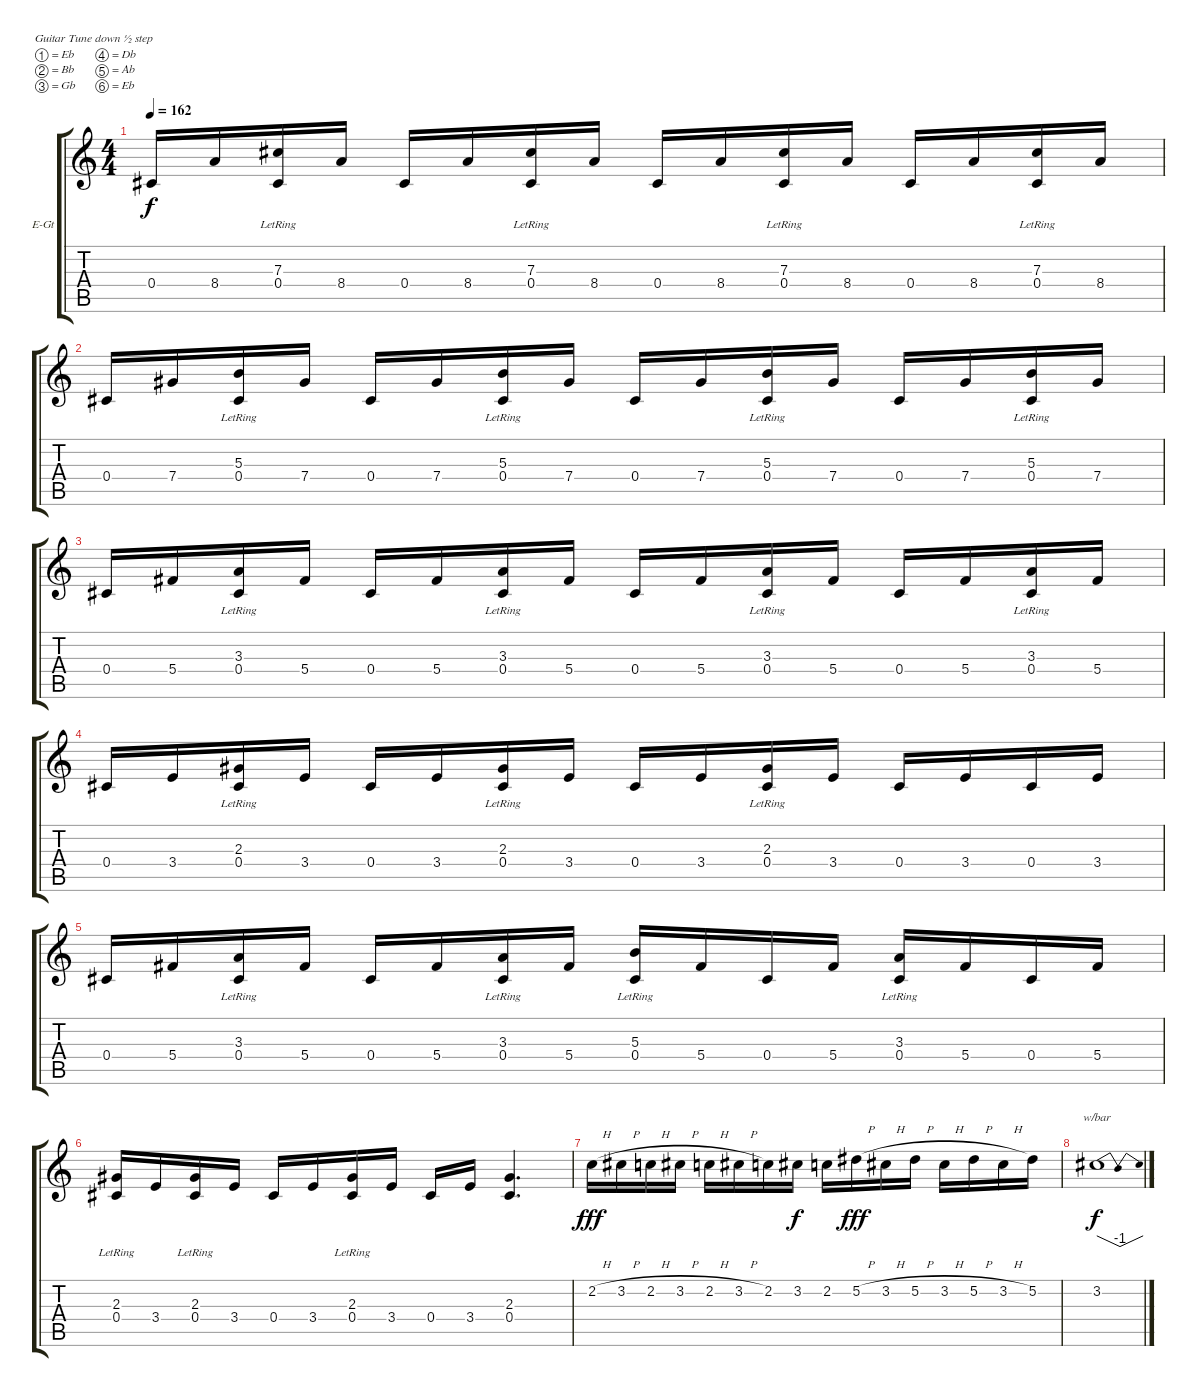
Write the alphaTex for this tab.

\bracketExtendMode groupsimilarinstruments
\firstSystemTrackNameOrientation horizontal
\otherSystemsTrackNameOrientation horizontal
\track ("Lead stick" "E-Gt") {instrument overdrivenguitar}
\staff {score tabs}
\tuning (Eb4 Bb3 Gb3 Db3 Ab2 Eb2)
\ts (4 4)
\tempo 162
\clef g2
\ks c
0.4.16{dy f} 8.4.16 (7.3{lr} 0.4).16 8.4.16 0.4.16 8.4.16 (7.3{lr} 0.4).16 8.4.16 0.4.16 8.4.16 (7.3{lr} 0.4).16 8.4.16 0.4.16 8.4.16 (7.3{lr} 0.4).16 8.4.16 |
0.4.16 7.4.16 (5.3{lr} 0.4).16 7.4.16 0.4.16 7.4.16 (5.3{lr} 0.4).16 7.4.16 0.4.16 7.4.16 (5.3{lr} 0.4).16 7.4.16 0.4.16 7.4.16 (5.3{lr} 0.4).16 7.4.16 |
0.4.16 5.4.16 (3.3{lr} 0.4).16 5.4.16 0.4.16 5.4.16 (3.3{lr} 0.4).16 5.4.16 0.4.16 5.4.16 (3.3{lr} 0.4).16 5.4.16 0.4.16 5.4.16 (3.3{lr} 0.4).16 5.4.16 |
0.4.16 3.4.16 (2.3{lr} 0.4).16 3.4.16 0.4.16 3.4.16 (2.3{lr} 0.4).16 3.4.16 0.4.16 3.4.16 (2.3{lr} 0.4).16 3.4.16 0.4.16 3.4.16 0.4.16 3.4.16 |
0.4.16 5.4.16 (3.3{lr} 0.4).16 5.4.16 0.4.16 5.4.16 (3.3{lr} 0.4).16 5.4.16 (5.3{lr} 0.4).16 5.4.16 0.4.16 5.4.16 (3.3{lr} 0.4).16 5.4.16 0.4.16 5.4.16 |
(2.3{lr} 0.4).16 3.4.16 (2.3{lr} 0.4).16 3.4.16 0.4.16 3.4.16 (2.3{lr} 0.4).16 3.4.16 0.4.16 3.4.16 (2.3 0.4).4{d} |
2.2{h}.16{dy fff} 3.2{h}.16 2.2{h}.16 3.2{h}.16 2.2{h}.16 3.2{h}.16 2.2.16 3.2.16{dy f} 2.2.16 5.2{h}.16{dy fff} 3.2{h}.16 5.2{h}.16 3.2{h}.16 5.2{h}.16 3.2{h}.16 5.2.16 |
3.2.1{tbe (dip default 0 0 30 -4 60 0) dy f}
